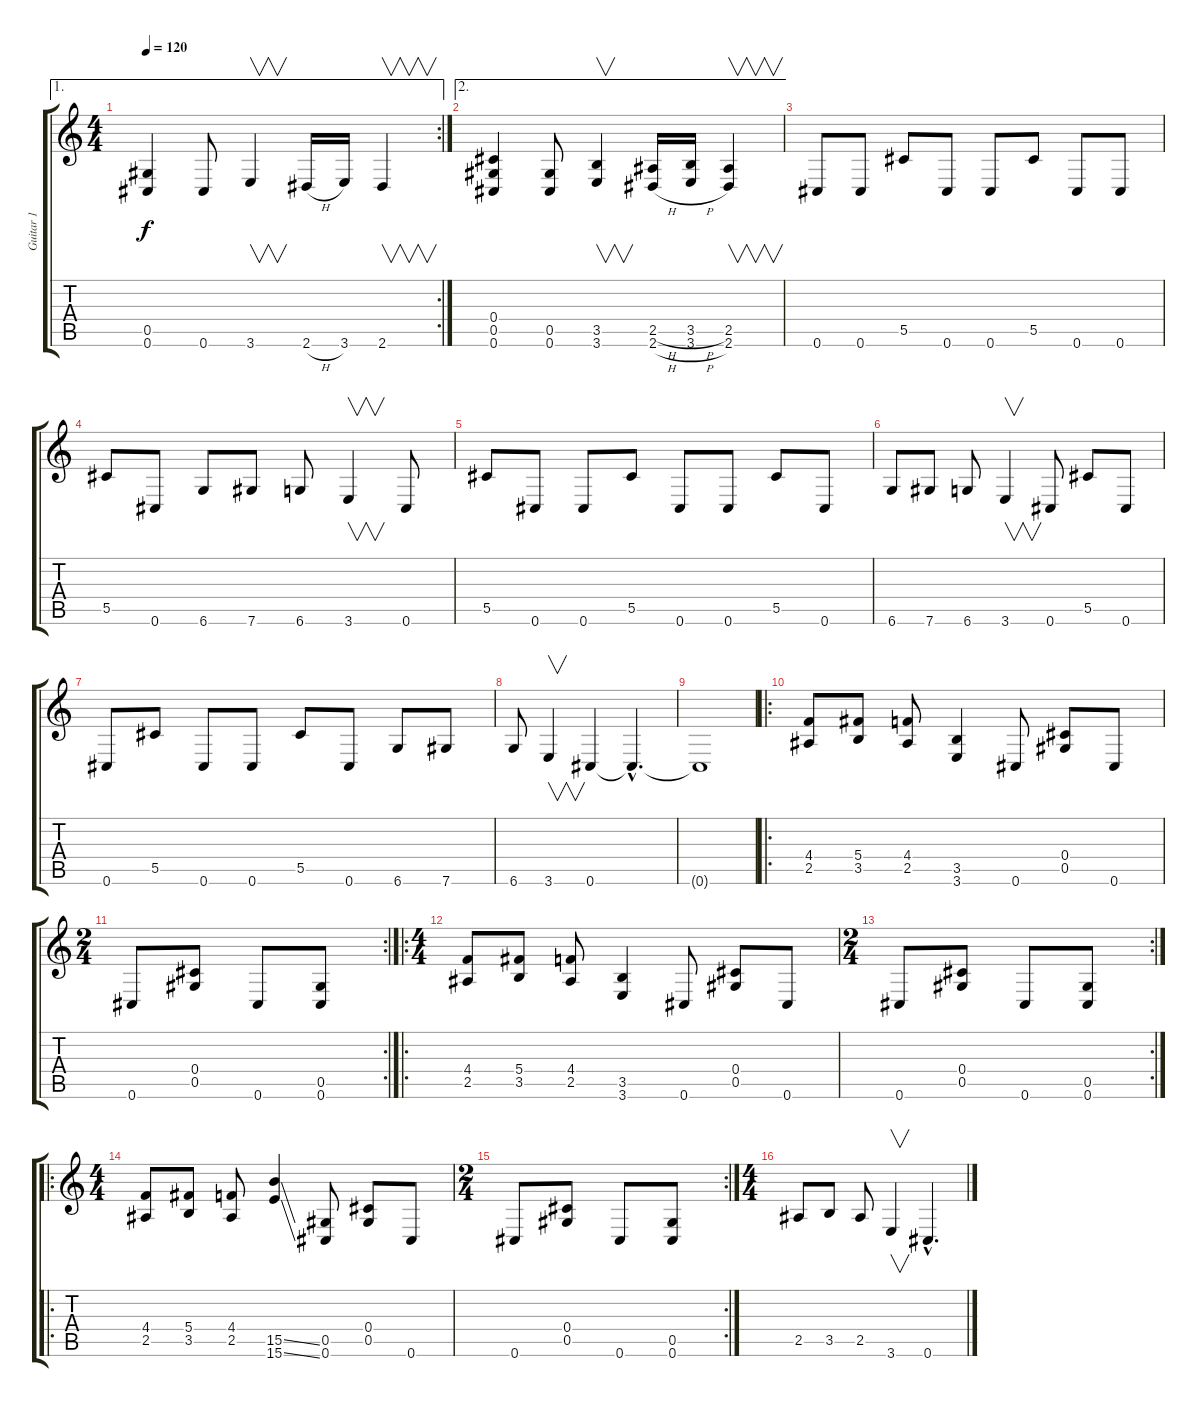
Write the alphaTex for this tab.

\track ("Guitar 1" "Guitar 1") {instrument distortionguitar}
\staff {score tabs}
\tuning (Eb4 Bb3 Gb3 Db3 Ab2 Db2) {hide}
\ae 1
\rc 2
\ts (4 4)
\tempo 120
\clef g2
\ks c
(0.5 0.6).4{dy f} 0.6.8 3.6.4{v} 2.6{h}.16 3.6.16 2.6.4{v} |
\ae 2
(0.4 0.5 0.6).4 (0.5 0.6).8 (3.5 3.6).4{v} (2.5{h} 2.6{h}).16 (3.5{h} 3.6{h}).16 (2.5 2.6).4{v} |
0.6.8 0.6.8 5.5.8 0.6.8 0.6.8 5.5.8 0.6.8 0.6.8 |
5.5.8 0.6.8 6.6.8 7.6.8 6.6.8 3.6.4{v} 0.6.8 |
5.5.8 0.6.8 0.6.8 5.5.8 0.6.8 0.6.8 5.5.8 0.6.8 |
6.6.8 7.6.8 6.6.8 3.6.4{v} 0.6.8 5.5.8 0.6.8 |
0.6.8 5.5.8 0.6.8 0.6.8 5.5.8 0.6.8 6.6.8 7.6.8 |
6.6.8 3.6.4{v} 0.6.4 0.6{hac t}.4{d} |
0.6{t}.1 |
\ro
(4.4 2.5).8 (5.4 3.5).8 (4.4 2.5).8 (3.5 3.6).4 0.6.8 (0.4 0.5).8 0.6.8 |
\rc 2
\ts (2 4)
0.6.8 (0.4 0.5).8 0.6.8 (0.5 0.6).8 |
\ro
\ts (4 4)
(4.4 2.5).8 (5.4 3.5).8 (4.4 2.5).8 (3.5 3.6).4 0.6.8 (0.4 0.5).8 0.6.8 |
\rc 2
\ts (2 4)
0.6.8 (0.4 0.5).8 0.6.8 (0.5 0.6).8 |
\ro
\ts (4 4)
(4.4 2.5).8 (5.4 3.5).8 (4.4 2.5).8 (15.5{ss} 15.6{ss}).4 (0.5 0.6).8 (0.4 0.5).8 0.6.8 |
\rc 2
\ts (2 4)
0.6.8 (0.4 0.5).8 0.6.8 (0.5 0.6).8 |
\ts (4 4)
2.5.8 3.5.8 2.5.8 3.6.4{v} 0.6{hac}.4{d}
